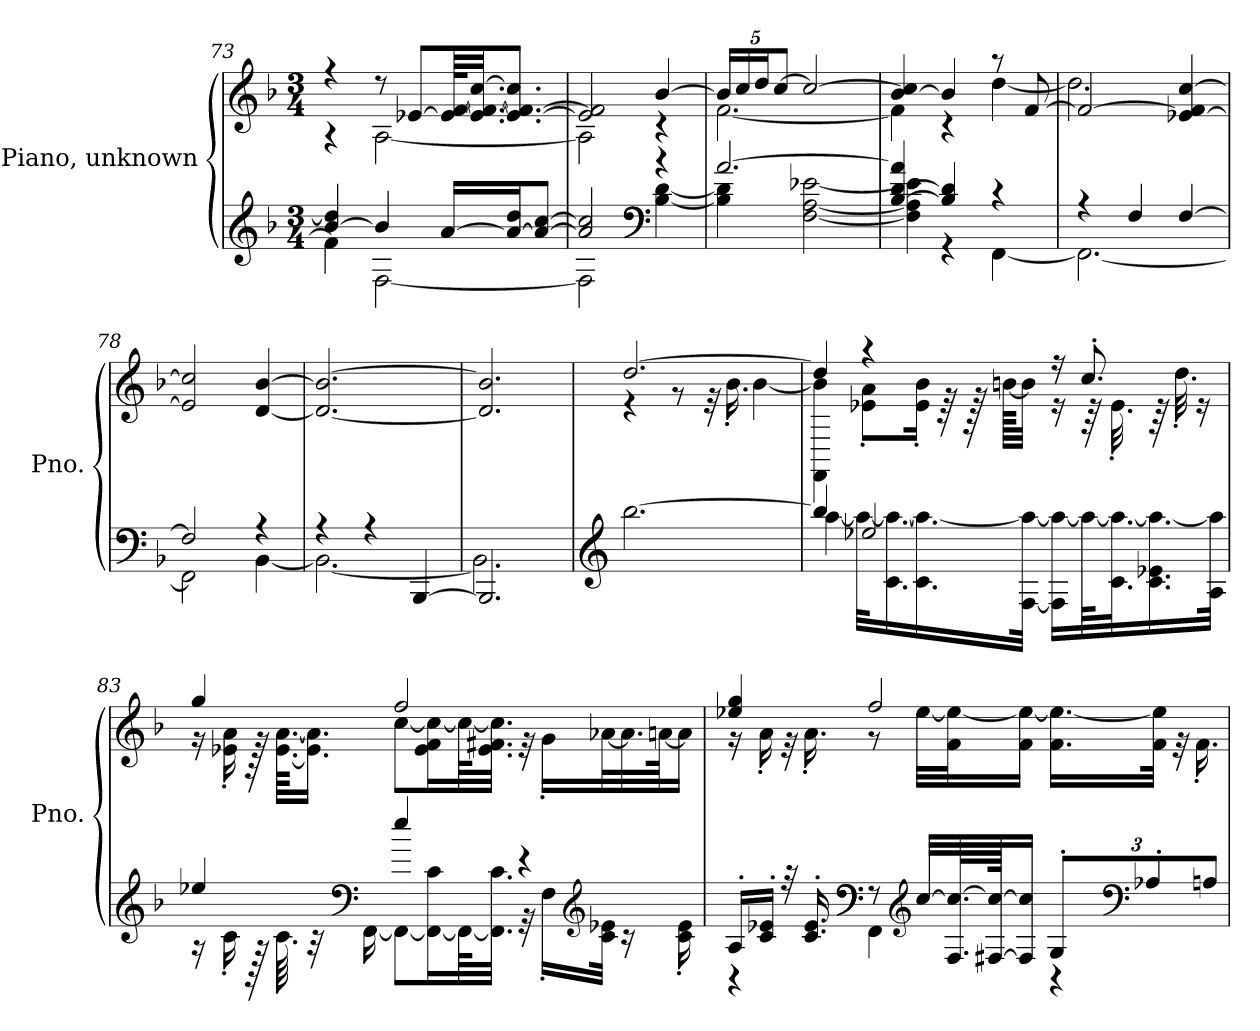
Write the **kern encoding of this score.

**kern	**kern
*part1	*part1
*staff2	*staff1
*I"Piano, unknown	*
*I'Pno.	*
*clefG2	*clefG2
*k[b-]	*k[b-]
*M3/4	*M3/4
=73	=73
*^	*^
[4b-/ 4dd/]	4f\]	4r	4r
4b-/]	[2F\	8r	[2A\
.	.	[8e-X/L	.
[16a/LL	.	64e-/_ [64f/KLL	.
.	.	32.e-/_ 32.f/_ [32.cc/JJ	.
16a/_ 16dd/J	.	8.e-/_ 8.f/_ 8.cc/]J	.
8a/_ [8cc/J	.	.	.
=74	=74	=74	=74
2a/] 2cc/]	2F\]	2e-/] 2f/]	2A\]
*clefF4	*	*	*
4r	[4B-\ [4d\	[4b-/	4r
=75	=75	=75	=75
*	*	*Xbrackettup	*
[2.a/	4B-\] 4d\]	20b-/LL]	[2.f\
.	.	20cc/	.
.	.	20dd/J	.
.	.	[10cc/J	.
.	[2F\ [2A\ [2e-X\	2cc/_	.
=76	=76	=76	=76
[4B-/ [4d/ 4a/]	4F\] 4A\] 4e-\]	[4b-/ 4cc/]	4f\]
4B-/] 4d/]	4r	4b-/]	4r
4r	[4FF\	8r	[4dd\
.	.	[8f/	.
=77	=77	=77	=77
4r	2.FF\_	2f/_	2.dd\]
4F/	.	.	.
[4F/	.	[4e-X/ 4f/] [4cc/	.
*	*	*v	*v
!!LO:LB:g=z
=78	=78	=78
2F/]	2FF\]	2e-/] 2cc/]
4r	[4BB-\	[4d/ [4b-/
=79	=79	=79
4r	2.BB-\_	2.d/_ 2.b-/_
4r	.	.
[4BBB-/	.	.
=80	=80	=80
2.BBB-/]	2.BB-\]	2.d/] 2.b-/]
*v	*v	*
=81	=81
*clefG2	*
*	*^
[2.bb-\	[2.dd/	4r
.	.	8r
.	.	32r
.	.	16.b-'\
.	.	[4b-\
=82	=82	=82
*^	*	*
4bb-/]	[4aa\	4dd/]	4FF\ 4b-\]
2ee-X/	32aa\KLL_	4r	8e-X\' 8a\'L
.	16.c\ 16.aa\_	.	.
.	16.c\ 16.aa\_	.	16e-\' 16b-\'Jk
.	.	.	64r
.	.	.	128r
.	.	.	[128bn\KKLLL
.	[32F\ 32aa\_JJk	.	32b\JJJ]
.	16F\] 16aa\_LL	16r	16r
.	64aa\KL_	8.cc'/	64r
.	32.c\ 32.aa\_J	.	32.e-'\
.	16.c\ 16.e-X\ 16.aa\_	.	64r
.	.	.	32.dd'\
.	.	.	16r
.	32A\ 32aa\]JJk	.	.
!!LO:LB:g=z	!!
=83	=83	=83	=83
4ee-X/	16r	4gg/	16r
.	16c'\	.	16e-X\' 16a\'
.	128r	.	128r
.	64.c\	.	[64.e-\ [64.a\KKLL
.	32r	.	16.e-\] 16.a\]JJ
*clefF4	*	*	*
.	[16FF\	.	.
4ee-/	8FF\L_	2ff/	[8cc\L
.	16FF\_ 16c\L	.	16e-\ 16f\ 16cc\_L
.	64FF\KL_	.	64cc\KL_
.	32.FF\] 32.c\JJJ	.	32.e-\ 32.f#X\ 32.cc\]JJJ
4r	32r	.	32r
.	16F'\LL	.	16g'\LL
*clefG2	*	*	*
.	32c\ 32e-X\JJk	.	[32a-X\L
.	16r	.	32.a-\]
.	.	.	[64an\JK
.	16c\' 16e-\'	.	16a\JJ]
!!LO:PB:g=z	!!
=84	=84	=84	=84
16A'/LL	4r	4ee-X/ 4gg/	16r
16c/' 16e-X/'JJ	.	.	16a'\
32r	.	.	32r
16.c/' 16.e-/'	.	.	16.a'\
*clefF4	*	*	*
8r	4FF\	2ff/	8r
*clefG2	*	*	*
[32cc/LLL	.	.	[32ee-\LLL
64.F/ 64.cc/_L	.	.	32f\ 32ee-\_J
[128F#X/ 128cc/_JJK	.	.	.
16F#/] 16cc/]JJ	.	.	16f\ 16ee-\_JJ
*Xbrackettup	*	*	*
12G'/L	4r	.	16.f\ 16.ee-\_LL
*clefF4	*	*	*
12A-X'/	.	.	.
.	.	.	32f\ 32ee-\]JJk
.	.	.	32r
.	.	.	16.f'\
12An/J	.	.	.
*v	*v	*	*
*	*v	*v
=	=
*-	*-
